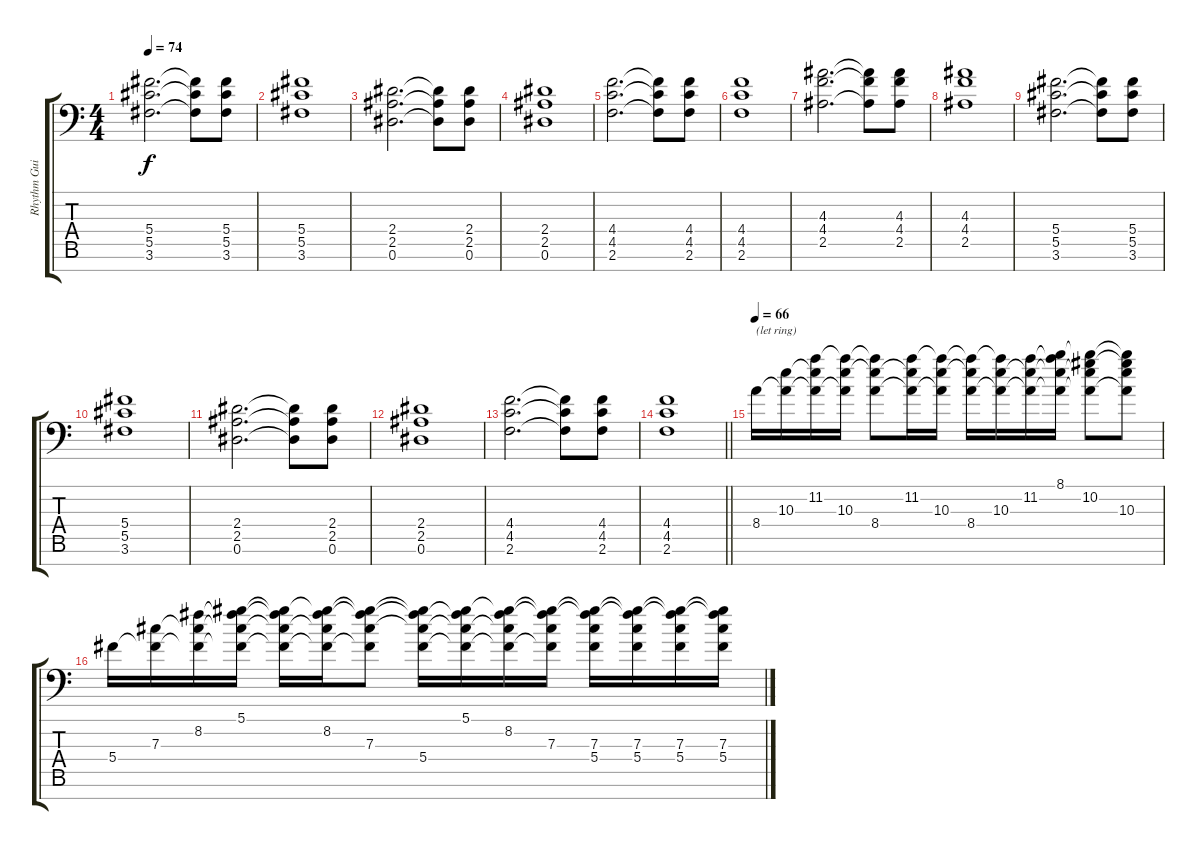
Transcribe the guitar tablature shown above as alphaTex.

\track ("Rhythm Guitar" "Rhythm Gui") {instrument distortionguitar}
\staff {score tabs}
\tuning (Eb4 Bb3 Gb3 Db3 Ab2 Eb2 Bb1) {hide}
\ts (4 4)
\tempo 74
\clef f4
\ks c
(5.4 5.5 3.6).2{d dy f} (5.4{t} 5.5{t} 3.6{t}).8 (5.4 5.5 3.6).8 |
(5.4 5.5 3.6).1 |
(2.4 2.5 0.6).2{d} (2.4{t} 2.5{t} 0.6{t}).8 (2.4 2.5 0.6).8 |
(2.4 2.5 0.6).1 |
(4.4 4.5 2.6).2{d} (4.4{t} 4.5{t} 2.6{t}).8 (4.4 4.5 2.6).8 |
(4.4 4.5 2.6).1 |
(4.3 4.4 2.5).2{d} (4.3{t} 4.4{t} 2.5{t}).8 (4.3 4.4 2.5).8 |
(4.3 4.4 2.5).1 |
(5.4 5.5 3.6).2{d} (5.4{t} 5.5{t} 3.6{t}).8 (5.4 5.5 3.6).8 |
(5.4 5.5 3.6).1 |
(2.4 2.5 0.6).2{d} (2.4{t} 2.5{t} 0.6{t}).8 (2.4 2.5 0.6).8 |
(2.4 2.5 0.6).1 |
(4.4 4.5 2.6).2{d} (4.4{t} 4.5{t} 2.6{t}).8 (4.4 4.5 2.6).8 |
\barLineRight lightlight
(4.4 4.5 2.6).1 |
\section ("" "")
\tempo 66
8.4.16{txt "(let ring)"} (10.3 8.4{t}).16 (11.2 10.3{t} 8.4{t}).16 (11.2{t} 10.3 8.4{t}).16 (11.2{t} 10.3{t} 8.4).8 (11.2 10.3{t} 8.4{t}).16 (11.2{t} 10.3 8.4{t}).16 (11.2{t} 10.3{t} 8.4).16 (11.2{t} 10.3 8.4{t}).16 (11.2 10.3{t} 8.4{t}).16 (8.1 11.2{t} 10.3{t} 8.4{t}).16 (8.1{t} 10.2 10.3{t} 8.4{t}).8 (8.1{t} 10.2{t} 10.3 8.4{t}).8 |
5.4.16 (7.3 5.4{t}).16 (8.2 7.3{t} 5.4{t}).16 (5.1 8.2{t} 7.3{t} 5.4{t}).16 (5.1{t} 8.2{t} 7.3{t} 5.4{t}).16 (5.1{t} 8.2 7.3{t} 5.4{t}).16 (5.1{t} 8.2{t} 7.3 5.4{t}).8 (5.1{t} 8.2{t} 7.3{t} 5.4).16 (5.1 8.2{t} 7.3{t} 5.4{t}).16 (5.1{t} 8.2 7.3{t} 5.4{t}).16 (5.1{t} 8.2{t} 7.3 5.4{t}).16 (5.1{t} 8.2{t} 7.3 5.4).16 (5.1{t} 8.2{t} 7.3 5.4).16 (5.1{t} 8.2{t} 7.3 5.4).16 (5.1{t} 8.2{t} 7.3 5.4).16
